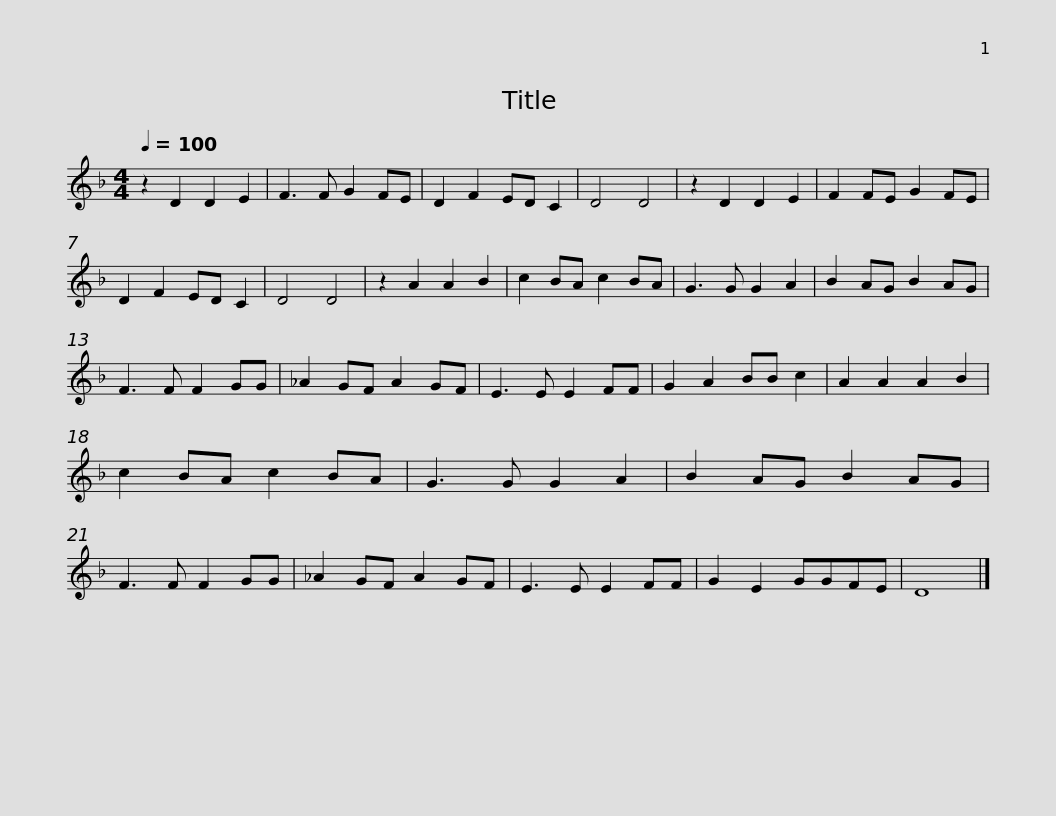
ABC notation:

X:1
L:1/8
Q:1/4=100
M:4/4
I:linebreak $
K:F
V:1 treble
V:1
 z2 D2 D2 E2 | F3 F G2 FE | D2 F2 ED C2 | D4 D4 | z2 D2 D2 E2 | %5
 F2 FE G2 FE | D2 F2 ED C2 | D4 D4 | z2 A2 A2 B2 |$ c2 BA c2 BA | %10
 G3 G G2 A2 | B2 AG B2 AG | F3 F F2 GG | _A2 GF A2 GF | E3 E E2 FF | %15
 G2 A2 BB c2 | A2 A2 A2 B2 |$ c2 BA c2 BA | G3 G G2 A2 | B2 AG B2 AG | %20
 F3 F F2 GG | _A2 GF A2 GF | E3 E E2 FF | G2 E2 GGFE | D8 |] %25
